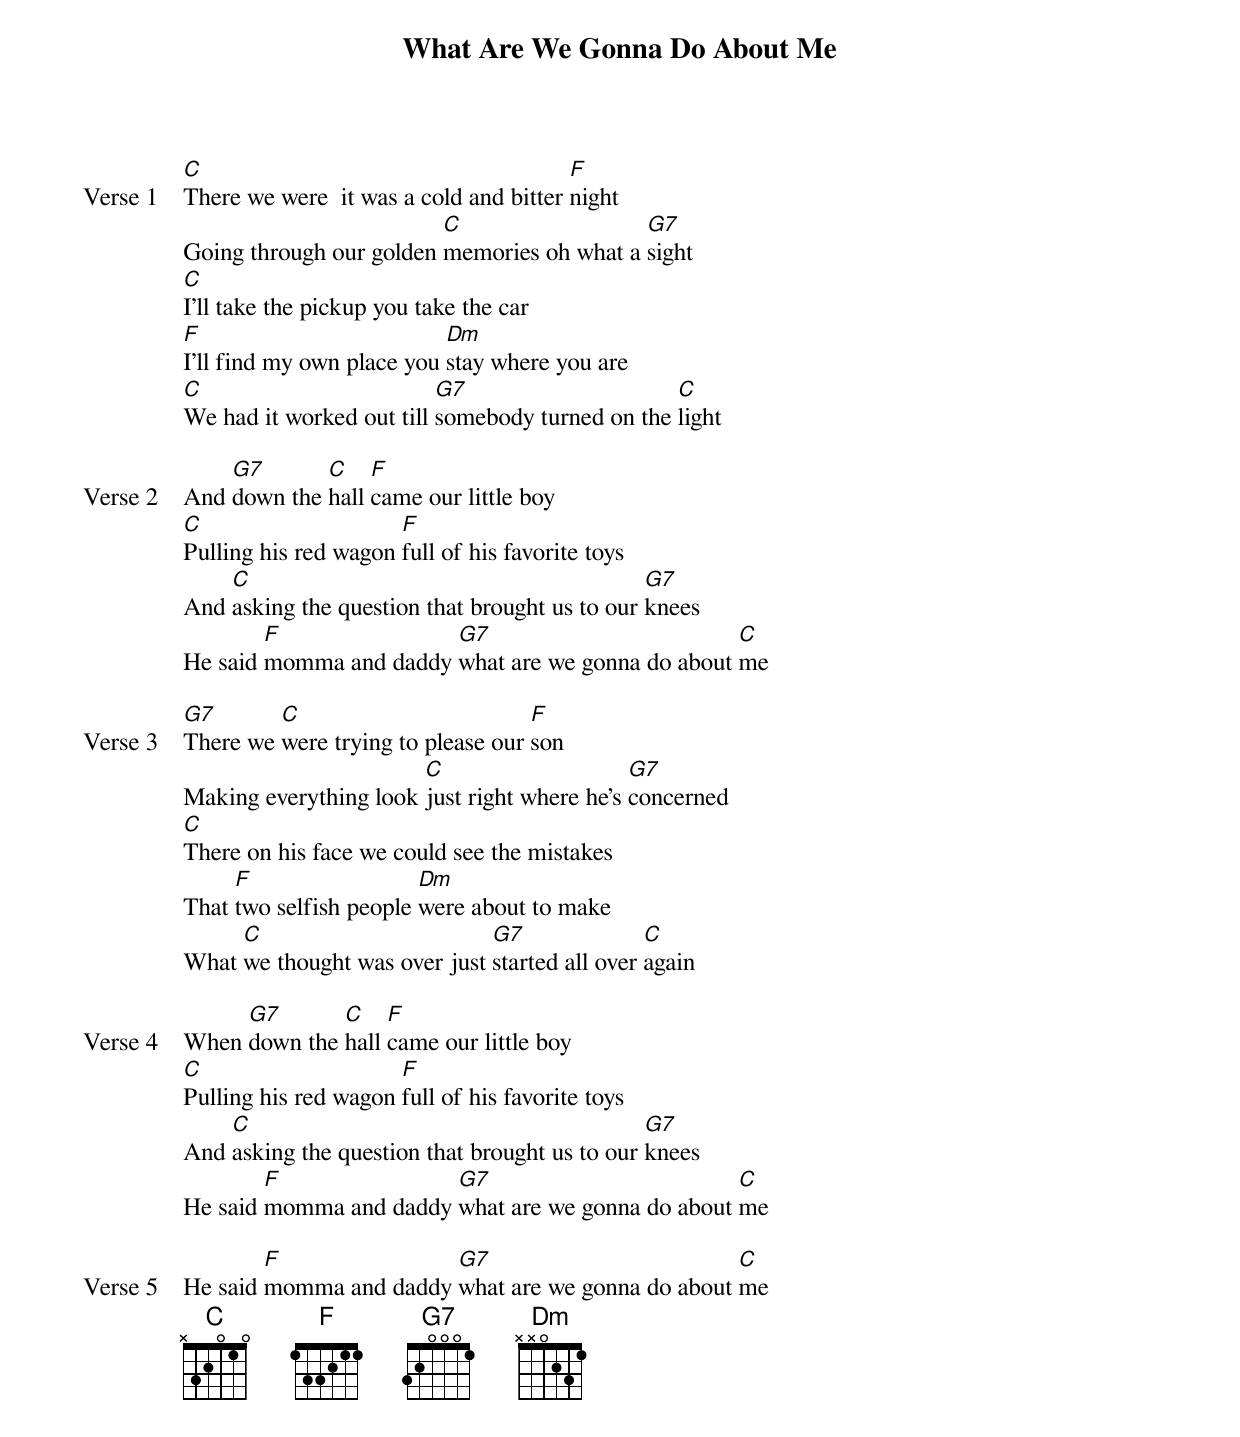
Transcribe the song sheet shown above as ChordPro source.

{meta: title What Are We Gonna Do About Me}
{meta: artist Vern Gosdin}
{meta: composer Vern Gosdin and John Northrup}

{start_of_verse: Verse 1}
[C]There we were  it was a cold and bitter [F]night
Going through our golden [C]memories oh what a [G7]sight
[C]I'll take the pickup you take the car
[F]I'll find my own place you [Dm]stay where you are
[C]We had it worked out till [G7]somebody turned on the [C]light
{end_of_verse}

{start_of_verse: Verse 2}
And [G7]down the [C]hall [F]came our little boy
[C]Pulling his red wagon [F]full of his favorite toys
And [C]asking the question that brought us to our [G7]knees
He said [F]momma and daddy [G7]what are we gonna do about [C]me
{end_of_verse}

{start_of_verse: Verse 3}
[G7]There we [C]were trying to please our [F]son
Making everything look [C]just right where he's [G7]concerned
[C]There on his face we could see the mistakes
That [F]two selfish people [Dm]were about to make
What [C]we thought was over just [G7]started all over [C]again
{end_of_verse}

{start_of_verse: Verse 4}
When [G7]down the [C]hall [F]came our little boy
[C]Pulling his red wagon [F]full of his favorite toys
And [C]asking the question that brought us to our [G7]knees
He said [F]momma and daddy [G7]what are we gonna do about [C]me
{end_of_verse}

{start_of_verse: Verse 5}
He said [F]momma and daddy [G7]what are we gonna do about [C]me
{end_of_verse}
